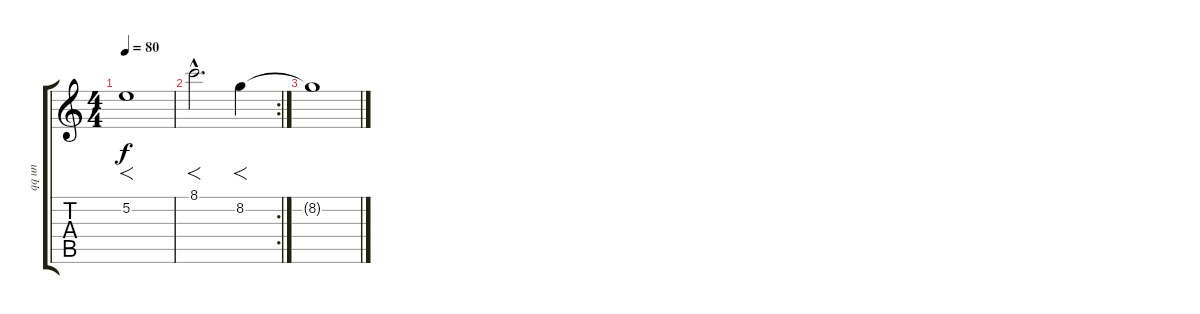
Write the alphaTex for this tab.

\track ("qq un" "qq un") {instrument overdrivenguitar}
\staff {score tabs}
\tuning (E4 B3 G3 D3 A2 E2) {hide}
\ts (4 4)
\tempo 80
\clef g2
\ks c
5.2.1{f dy f} |
\rc 2
8.1{hac}.2{f d} 8.2.4{f} |
8.2{t}.1
